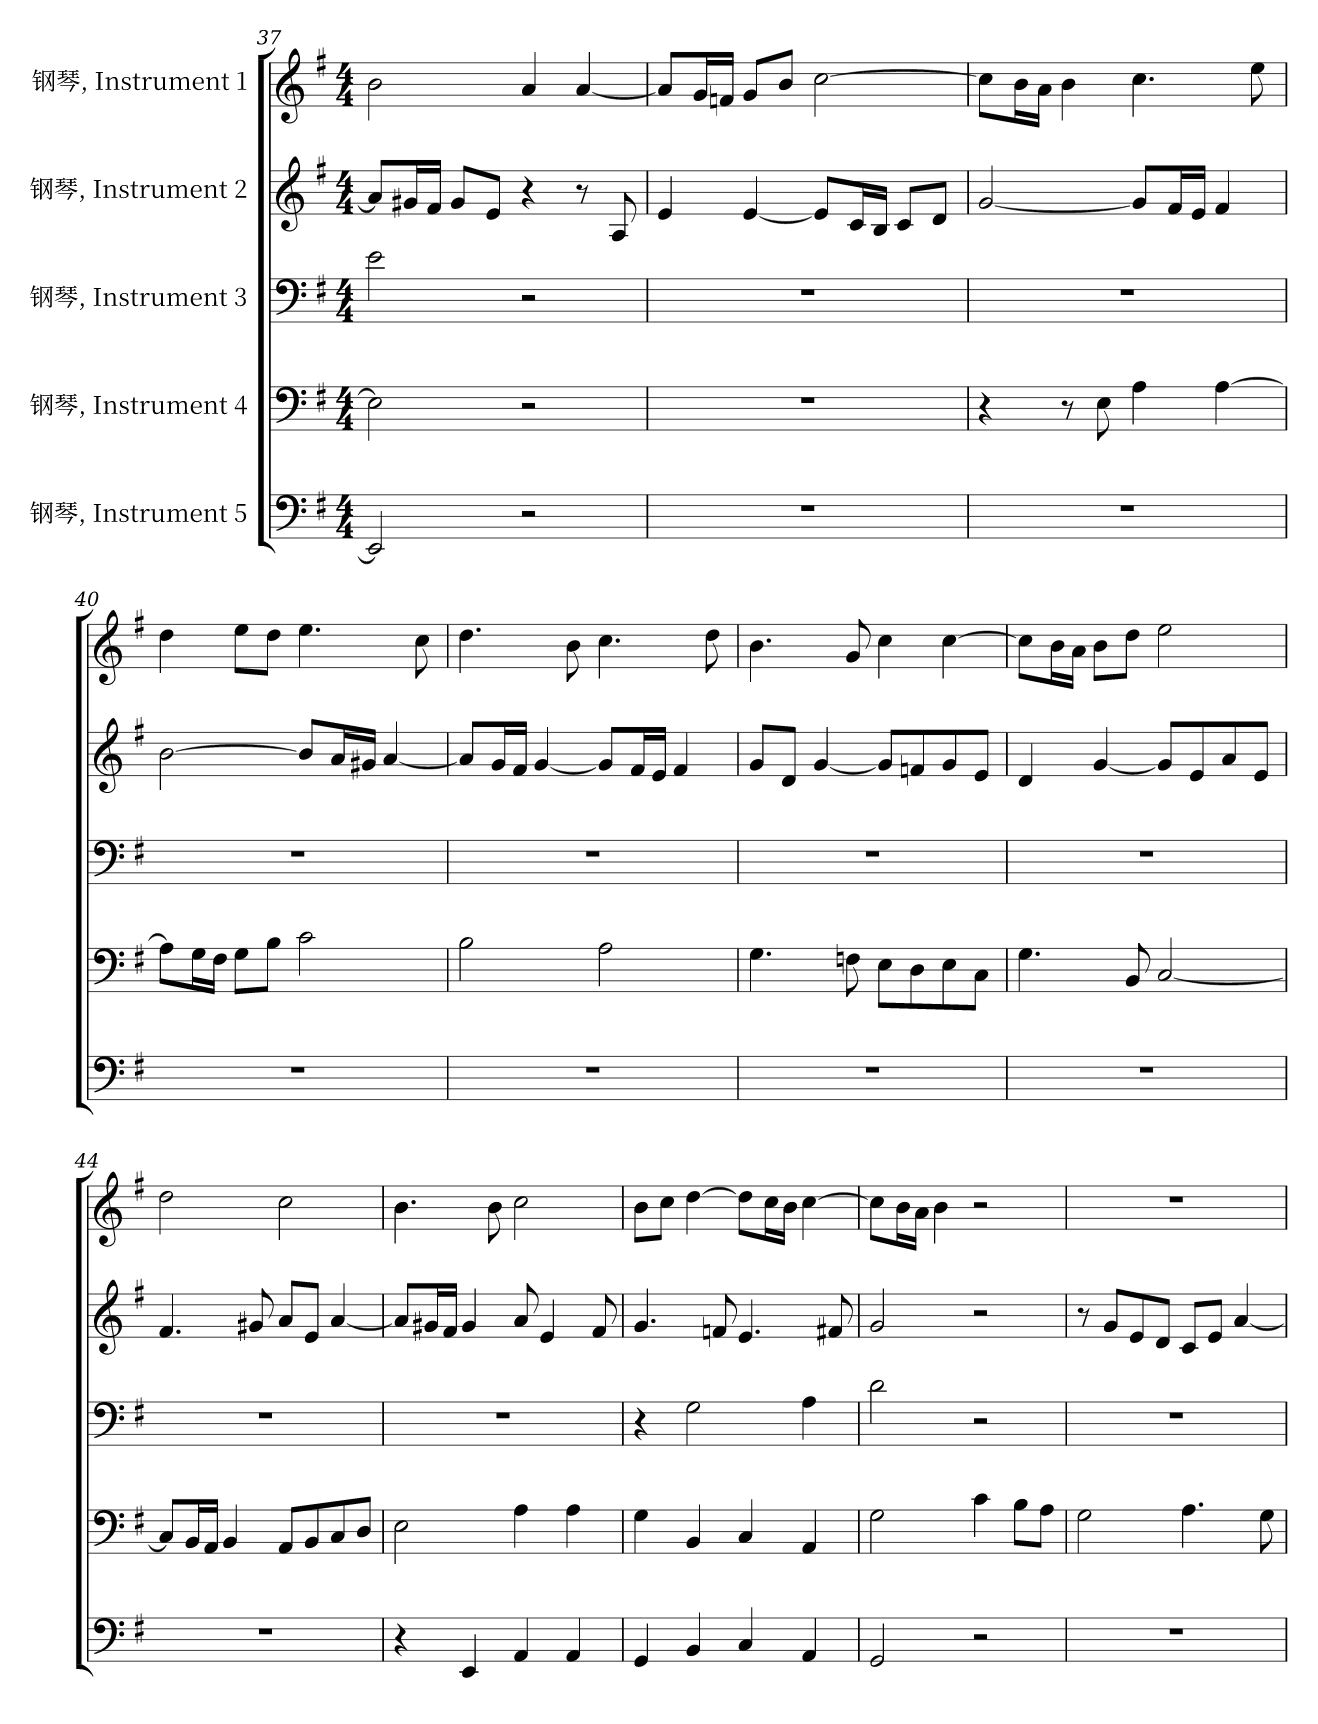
**kern	**kern	**kern	**kern	**kern
*part5	*part4	*part3	*part2	*part1
*staff5	*staff4	*staff3	*staff2	*staff1
*I"钢琴, Instrument 5	*I"钢琴, Instrument 4	*I"钢琴, Instrument 3	*I"钢琴, Instrument 2	*I"钢琴, Instrument 1
*clefF4	*clefF4	*clefF4	*clefG2	*clefG2
*k[f#]	*k[f#]	*k[f#]	*k[f#]	*k[f#]
*M4/4	*M4/4	*M4/4	*M4/4	*M4/4
=37	=37	=37	=37	=37
2EE/]	2E\]	2e\	8a/L]	2b\
.	.	.	16g#X/L	.
.	.	.	16f#/JJ	.
.	.	.	8g#/L	.
.	.	.	8e/J	.
2r	2r	2r	4r	4a/
.	.	.	8r	[4a/
.	.	.	8A/	.
=38	=38	=38	=38	=38
1r	1r	1r	4e/	8a/L]
.	.	.	.	16g/L
.	.	.	.	16fn/JJ
.	.	.	[4e/	8g/L
.	.	.	.	8b/J
.	.	.	8e/L]	[2cc\
.	.	.	16c/L	.
.	.	.	16B/JJ	.
.	.	.	8c/L	.
.	.	.	8d/J	.
!!LO:LB:g=z
=39	=39	=39	=39	=39
1r	4r	1r	[2g/	8cc\L]
.	.	.	.	16b\L
.	.	.	.	16a\JJ
.	8r	.	.	4b\
.	8E\	.	.	.
.	4A\	.	8g/L]	4.cc\
.	.	.	16f#/L	.
.	.	.	16e/JJ	.
.	[4A\	.	4f#/	.
.	.	.	.	8ee\
=40	=40	=40	=40	=40
1r	8A\L]	1r	[2b\	4dd\
.	16G\L	.	.	.
.	16F#\JJ	.	.	.
.	8G\L	.	.	8ee\L
.	8B\J	.	.	8dd\J
.	2c\	.	8b/L]	4.ee\
.	.	.	16a/L	.
.	.	.	16g#X/JJ	.
.	.	.	[4a/	.
.	.	.	.	8cc\
=41	=41	=41	=41	=41
1r	2B\	1r	8a/L]	4.dd\
.	.	.	16g/L	.
.	.	.	16f#/JJ	.
.	.	.	[4g/	.
.	.	.	.	8b\
.	2A\	.	8g/L]	4.cc\
.	.	.	16f#/L	.
.	.	.	16e/JJ	.
.	.	.	4f#/	.
.	.	.	.	8dd\
=42	=42	=42	=42	=42
1r	4.G\	1r	8g/L	4.b\
.	.	.	8d/J	.
.	.	.	[4g/	.
.	8Fn\	.	.	8g/
.	8E\L	.	8g/L]	4cc\
.	8D\	.	8fn/	.
.	8E\	.	8g/	[4cc\
.	8C\J	.	8e/J	.
!!LO:PB:g=z
=43	=43	=43	=43	=43
1r	4.G\	1r	4d/	8cc\L]
.	.	.	.	16b\L
.	.	.	.	16a\JJ
.	.	.	[4g/	8b\L
.	8BB/	.	.	8dd\J
.	[2C/	.	8g/L]	2ee\
.	.	.	8e/	.
.	.	.	8a/	.
.	.	.	8e/J	.
=44	=44	=44	=44	=44
1r	8C/L]	1r	4.f#/	2dd\
.	16BB/L	.	.	.
.	16AA/JJ	.	.	.
.	4BB/	.	.	.
.	.	.	8g#X/	.
.	8AA/L	.	8a/L	2cc\
.	8BB/	.	8e/J	.
.	8C/	.	[4a/	.
.	8D/J	.	.	.
=45	=45	=45	=45	=45
4r	2E\	1r	8a/L]	4.b\
.	.	.	16g#X/L	.
.	.	.	16f#/JJ	.
4EE/	.	.	4g#/	.
.	.	.	.	8b\
4AA/	4A\	.	8a/	2cc\
.	.	.	4e/	.
4AA/	4A\	.	.	.
.	.	.	8f#/	.
=46	=46	=46	=46	=46
4GG/	4G\	4r	4.g/	8b\L
.	.	.	.	8cc\J
4BB/	4BB/	2G\	.	[4dd\
.	.	.	8fn/	.
4C/	4C/	.	4.e/	8dd\L]
.	.	.	.	16cc\L
.	.	.	.	16b\JJ
4AA/	4AA/	4A\	.	[4cc\
.	.	.	8f#X/	.
!!LO:LB:g=z
=47	=47	=47	=47	=47
2GG/	2G\	2d\	2g/	8cc\L]
.	.	.	.	16b\L
.	.	.	.	16a\JJ
.	.	.	.	4b\
2r	4c\	2r	2r	2r
.	8B\L	.	.	.
.	8A\J	.	.	.
=48	=48	=48	=48	=48
1r	2G\	1r	8r	1r
.	.	.	8g/L	.
.	.	.	8e/	.
.	.	.	8d/J	.
.	4.A\	.	8c/L	.
.	.	.	8e/J	.
.	.	.	[4a/	.
.	8G\	.	.	.
=	=	=	=	=
*-	*-	*-	*-	*-
